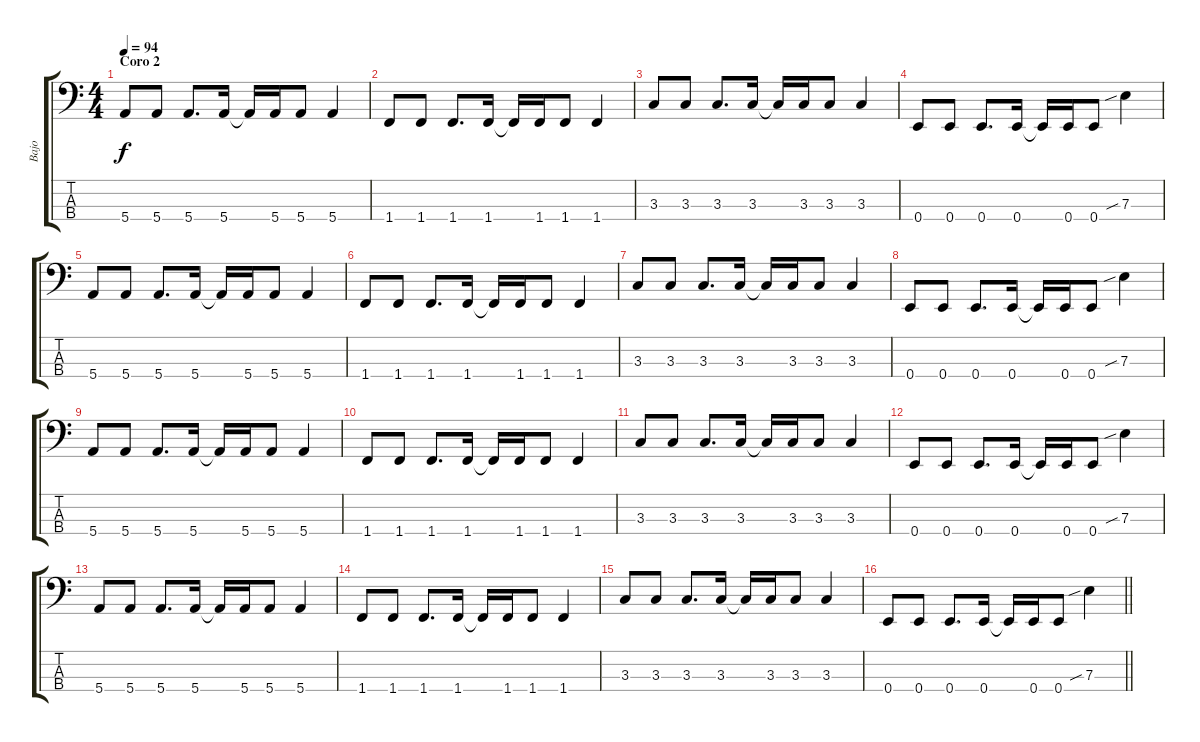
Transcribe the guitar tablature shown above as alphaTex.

\track ("Bajo" "Bajo") {instrument slapbass2}
\staff {score tabs}
\tuning (G2 D2 A1 E1) {hide}
\ts (4 4)
\section ("" "Coro 2")
\tempo 94
\clef f4
\ks c
5.4.8{dy f} 5.4.8 5.4.8{d} 5.4.16 5.4{t}.16 5.4.16 5.4.8 5.4.4 |
1.4.8 1.4.8 1.4.8{d} 1.4.16 1.4{t}.16 1.4.16 1.4.8 1.4.4 |
3.3.8 3.3.8 3.3.8{d} 3.3.16 3.3{t}.16 3.3.16 3.3.8 3.3.4 |
0.4.8 0.4.8 0.4.8{d} 0.4.16 0.4{t}.16 0.4.16 0.4.8 7.3{sib}.4 |
5.4.8 5.4.8 5.4.8{d} 5.4.16 5.4{t}.16 5.4.16 5.4.8 5.4.4 |
1.4.8 1.4.8 1.4.8{d} 1.4.16 1.4{t}.16 1.4.16 1.4.8 1.4.4 |
3.3.8 3.3.8 3.3.8{d} 3.3.16 3.3{t}.16 3.3.16 3.3.8 3.3.4 |
0.4.8 0.4.8 0.4.8{d} 0.4.16 0.4{t}.16 0.4.16 0.4.8 7.3{sib}.4 |
5.4.8 5.4.8 5.4.8{d} 5.4.16 5.4{t}.16 5.4.16 5.4.8 5.4.4 |
1.4.8 1.4.8 1.4.8{d} 1.4.16 1.4{t}.16 1.4.16 1.4.8 1.4.4 |
3.3.8 3.3.8 3.3.8{d} 3.3.16 3.3{t}.16 3.3.16 3.3.8 3.3.4 |
0.4.8 0.4.8 0.4.8{d} 0.4.16 0.4{t}.16 0.4.16 0.4.8 7.3{sib}.4 |
5.4.8 5.4.8 5.4.8{d} 5.4.16 5.4{t}.16 5.4.16 5.4.8 5.4.4 |
1.4.8 1.4.8 1.4.8{d} 1.4.16 1.4{t}.16 1.4.16 1.4.8 1.4.4 |
3.3.8 3.3.8 3.3.8{d} 3.3.16 3.3{t}.16 3.3.16 3.3.8 3.3.4 |
\barLineRight lightlight
0.4.8 0.4.8 0.4.8{d} 0.4.16 0.4{t}.16 0.4.16 0.4.8 7.3{sib}.4
